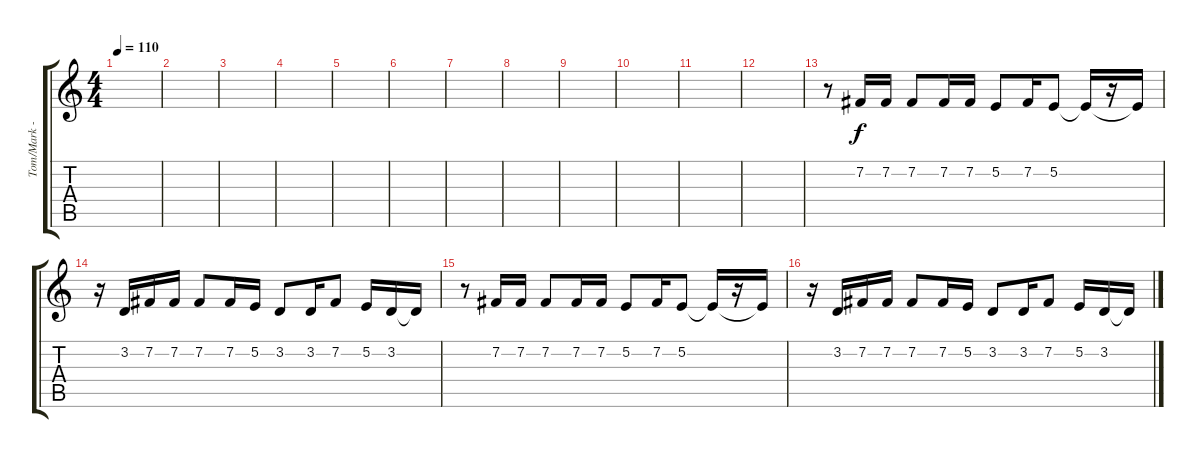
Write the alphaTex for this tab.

\track ("Tom/Mark - Vocals" "Tom/Mark -") {instrument altosax}
\staff {score tabs}
\tuning (E4 B3 G3 D3 A2 E2) {hide}
\ts (4 4)
\tempo 110
\clef g2
\ks c
|
|
|
|
|
|
|
|
|
|
|
|
r.8 7.2.16 7.2.16 7.2.8 7.2.16 7.2.16 5.2.8 7.2.16 5.2.8 5.2{t}.16 r.16 5.2{t}.16 |
r.16 3.2.16 7.2.16 7.2.16 7.2.8 7.2.16 5.2.16 3.2.8 3.2.16 7.2.8 5.2.16 3.2.16 3.2{t}.16 |
r.8 7.2.16 7.2.16 7.2.8 7.2.16 7.2.16 5.2.8 7.2.16 5.2.8 5.2{t}.16 r.16 5.2{t}.16 |
r.16 3.2.16 7.2.16 7.2.16 7.2.8 7.2.16 5.2.16 3.2.8 3.2.16 7.2.8 5.2.16 3.2.16 3.2{t}.16
